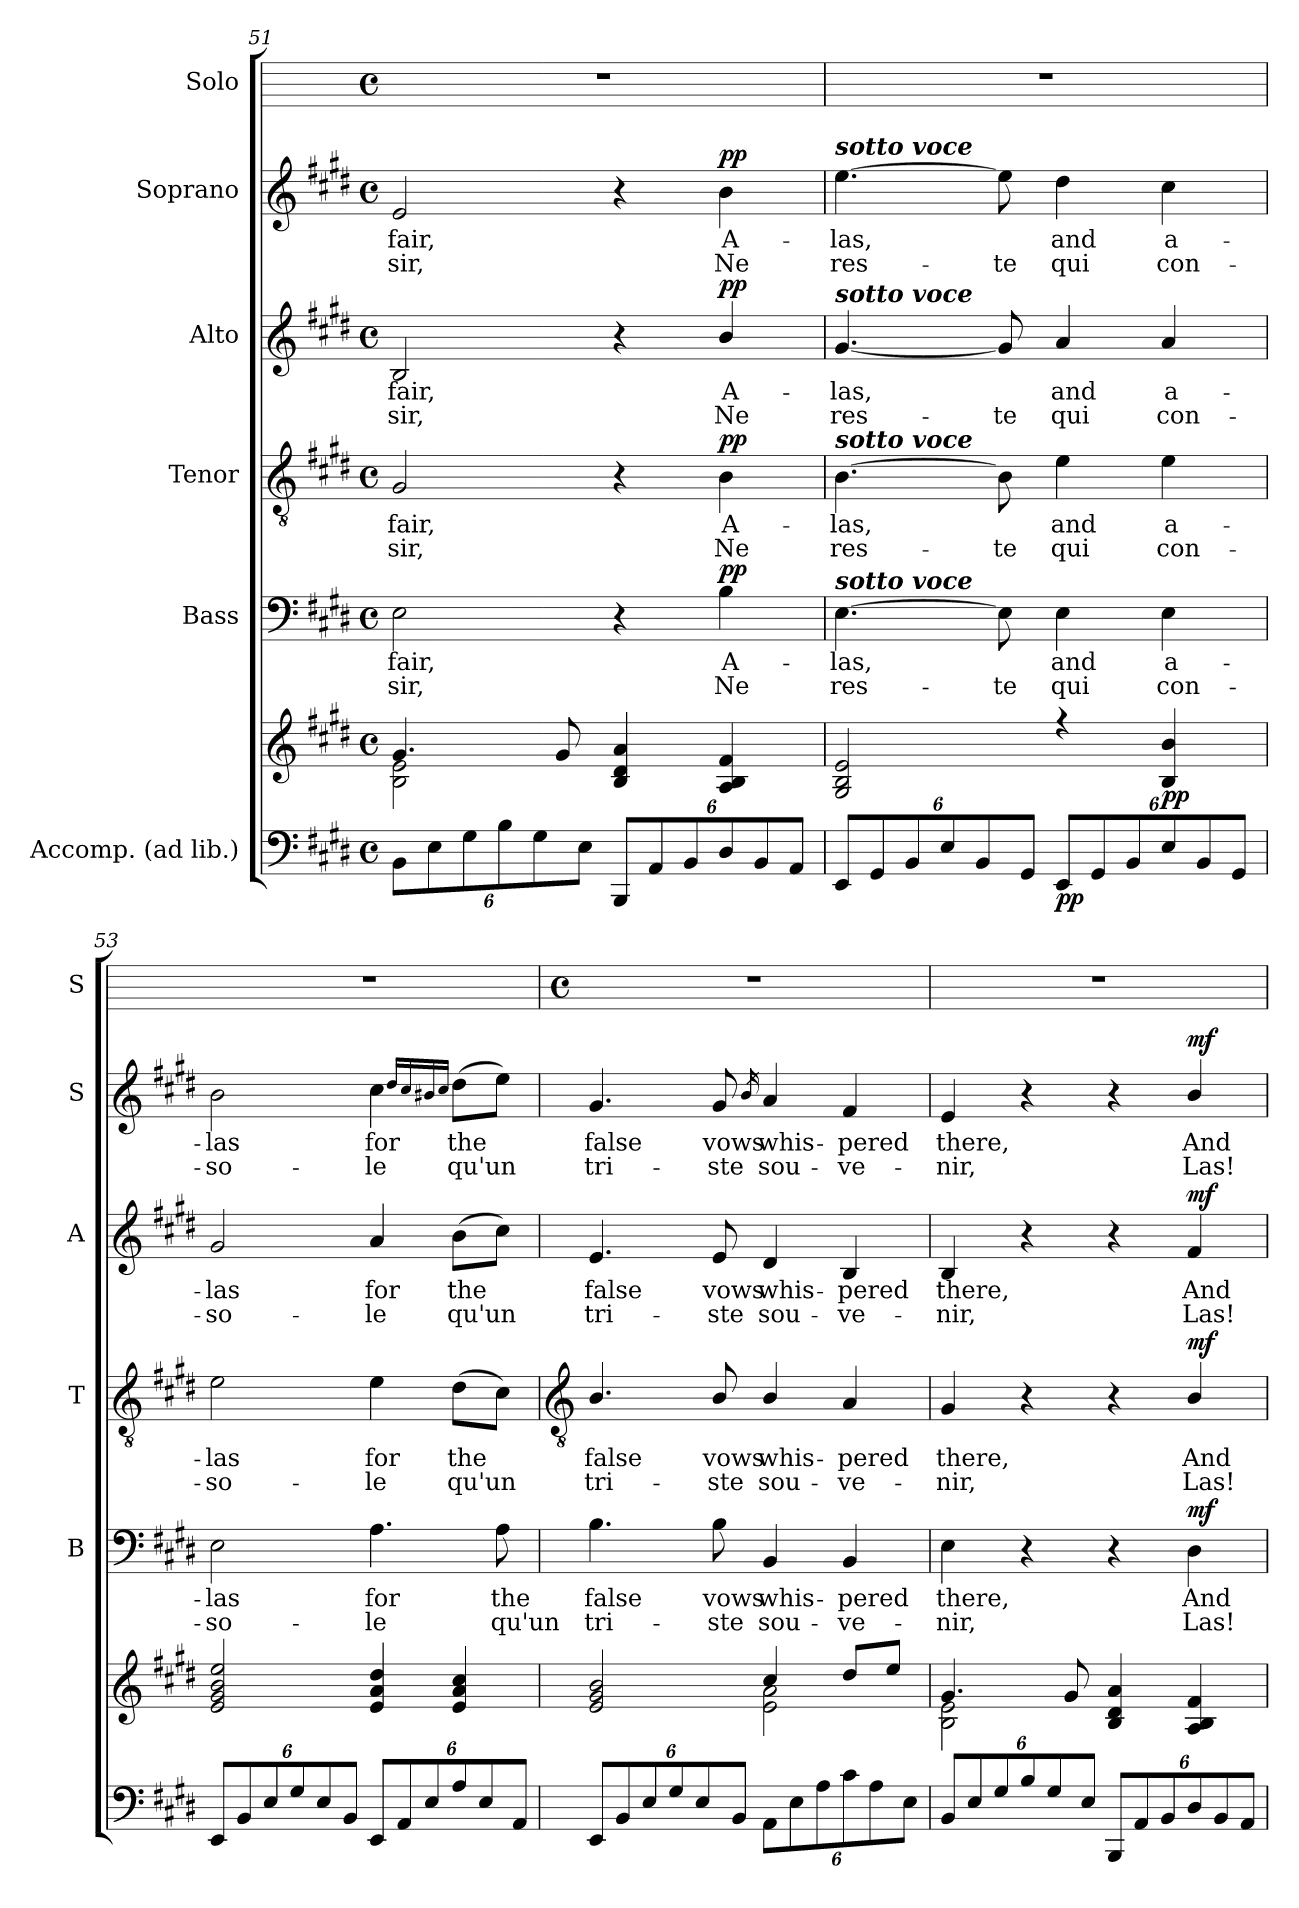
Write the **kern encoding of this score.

**kern	**kern	**dynam	**kern	**text	**text	**dynam	**kern	**text	**text	**dynam	**kern	**text	**text	**dynam	**kern	**text	**text	**dynam	**kern
*part6	*part6	*part6	*part5	*part5	*part5	*part5	*part4	*part4	*part4	*part4	*part3	*part3	*part3	*part3	*part2	*part2	*part2	*part2	*part1
*staff7	*staff6	*staff6/7	*staff5	*staff5	*staff5	*staff5	*staff4	*staff4	*staff4	*staff4	*staff3	*staff3	*staff3	*staff3	*staff2	*staff2	*staff2	*staff2	*staff1
*I"Accomp. (ad lib.)	*	*	*I"Bass	*	*	*	*I"Tenor	*	*	*	*I"Alto	*	*	*	*I"Soprano	*	*	*	*I"Solo
*	*	*	*I'B	*	*	*	*I'T	*	*	*	*I'A	*	*	*	*I'S	*	*	*	*I'S
!!LO:LB:g=z
*clefF4	*clefG2	*	*clefF4	*	*	*	*clefGv2	*	*	*	*clefG2	*	*	*	*clefG2	*	*	*	*
*k[f#c#g#d#]	*k[f#c#g#d#]	*	*k[f#c#g#d#]	*	*	*	*k[f#c#g#d#]	*	*	*	*k[f#c#g#d#]	*	*	*	*k[f#c#g#d#]	*	*	*	*
*E:	*E:	*	*E:	*	*	*	*E:	*	*	*	*E:	*	*	*	*E:	*	*	*	*
*M4/4	*M4/4	*	*M4/4	*	*	*	*M4/4	*	*	*	*M4/4	*	*	*	*M4/4	*	*	*	*M4/4
*met(c)	*met(c)	*	*met(c)	*	*	*	*met(c)	*	*	*	*met(c)	*	*	*	*met(c)	*	*	*	*met(c)
=51	=51	=51	=51	=51	=51	=51	=51	=51	=51	=51	=51	=51	=51	=51	=51	=51	=51	=51	=51
*	*^	*	*	*	*	*	*	*	*	*	*	*	*	*	*	*	*	*	*
!	!	!	!	!	!LO:LY:b	!LO:LY:b	!	!	!LO:LY:b	!LO:LY:b	!	!	!LO:LY:b	!LO:LY:b	!	!	!LO:LY:b	!LO:LY:b	!	!
12BBL	4.g#	2B\ 2e\	.	2E	-fair,	sir,	.	2G#	-fair,	sir,	.	2B	-fair,	sir,	.	2e	-fair,	sir,	.	1r
12E	.	.	.	.	.	.	.	.	.	.	.	.	.	.	.	.	.	.	.	.
12G#	.	.	.	.	.	.	.	.	.	.	.	.	.	.	.	.	.	.	.	.
12B	.	.	.	.	.	.	.	.	.	.	.	.	.	.	.	.	.	.	.	.
12G#	.	.	.	.	.	.	.	.	.	.	.	.	.	.	.	.	.	.	.	.
.	8g#	.	.	.	.	.	.	.	.	.	.	.	.	.	.	.	.	.	.	.
12EJ	.	.	.	.	.	.	.	.	.	.	.	.	.	.	.	.	.	.	.	.
12BBBL	4B 4d# 4a	2ryy	.	4r	.	.	.	4r	.	.	.	4r	.	.	.	4r	.	.	.	.
12AA	.	.	.	.	.	.	.	.	.	.	.	.	.	.	.	.	.	.	.	.
12BB	.	.	.	.	.	.	.	.	.	.	.	.	.	.	.	.	.	.	.	.
!	!	!	!	!	!LO:LY:b	!LO:LY:b	!LO:DY:b	!	!LO:LY:b	!LO:LY:b	!LO:DY:b	!	!LO:LY:b	!LO:LY:b	!LO:DY:b	!	!LO:LY:b	!LO:LY:b	!LO:DY:b	!
12D#	4A 4B 4f#	.	.	4B	A-	-Ne	pp	4B	A-	-Ne	pp	4b/	A-	-Ne	pp	4b	A-	-Ne	pp	.
12BB	.	.	.	.	.	.	.	.	.	.	.	.	.	.	.	.	.	.	.	.
12AAJ	.	.	.	.	.	.	.	.	.	.	.	.	.	.	.	.	.	.	.	.
=52	=52	=52	=52	=52	=52	=52	=52	=52	=52	=52	=52	=52	=52	=52	=52	=52	=52	=52	=52	=52
!	!	!	!	!	!	!	!	!	!	!	!	!	!	!	!	!LO:TX:a:Bi:t=sotto voce	!	!	!	!
!	!	!	!	!	!	!	!	!	!	!	!	!LO:TX:a:Bi:t=sotto voce	!	!	!	!	!	!	!	!
!	!	!	!	!	!	!	!	!LO:TX:a:Bi:t=sotto voce	!	!	!	!	!	!	!	!	!	!	!	!
!	!	!	!	!LO:TX:a:Bi:t=sotto voce	!	!	!	!	!	!	!	!	!	!	!	!	!	!	!	!
!	!	!	!	!	!LO:LY:b	!LO:LY:b	!	!	!LO:LY:b	!LO:LY:b	!	!	!LO:LY:b	!LO:LY:b	!	!	!LO:LY:b	!LO:LY:b	!	!
12EEL	2G# 2B 2e	1ryy	.	[4.E	las,	res-	.	[4.B	las,	res-	.	[4.g#	las,	res-	.	[4.ee	las,	res-	.	1r
12GG#	.	.	.	.	.	.	.	.	.	.	.	.	.	.	.	.	.	.	.	.
12BB	.	.	.	.	.	.	.	.	.	.	.	.	.	.	.	.	.	.	.	.
12E	.	.	.	.	.	.	.	.	.	.	.	.	.	.	.	.	.	.	.	.
12BB	.	.	.	.	.	.	.	.	.	.	.	.	.	.	.	.	.	.	.	.
!	!	!	!	!	!	!LO:LY:b	!	!	!	!LO:LY:b	!	!	!	!LO:LY:b	!	!	!	!LO:LY:b	!	!
.	.	.	.	8E]	.	-te	.	8B]	.	-te	.	8g#]	.	-te	.	8ee]	.	-te	.	.
12GG#J	.	.	.	.	.	.	.	.	.	.	.	.	.	.	.	.	.	.	.	.
!	!	!	!LO:DY:b=2	!	!LO:LY:b	!LO:LY:b	!	!	!LO:LY:b	!LO:LY:b	!	!	!LO:LY:b	!LO:LY:b	!	!	!LO:LY:b	!LO:LY:b	!	!
12EEL	4r	.	pp	4E	and	qui	.	4e	and	qui	.	4a	and	qui	.	4dd#	and	qui	.	.
12GG#	.	.	.	.	.	.	.	.	.	.	.	.	.	.	.	.	.	.	.	.
12BB	.	.	.	.	.	.	.	.	.	.	.	.	.	.	.	.	.	.	.	.
!	!	!	!LO:DY:b	!	!LO:LY:b	!LO:LY:b	!	!	!LO:LY:b	!LO:LY:b	!	!	!LO:LY:b	!LO:LY:b	!	!	!LO:LY:b	!LO:LY:b	!	!
12E	4B 4b	.	pp	4E	a-	-con-	.	4e	a-	-con-	.	4a	a-	-con-	.	4cc#	a-	-con-	.	.
12BB	.	.	.	.	.	.	.	.	.	.	.	.	.	.	.	.	.	.	.	.
12GG#J	.	.	.	.	.	.	.	.	.	.	.	.	.	.	.	.	.	.	.	.
=53	=53	=53	=53	=53	=53	=53	=53	=53	=53	=53	=53	=53	=53	=53	=53	=53	=53	=53	=53	=53
!	!	!	!	!	!LO:LY:b	!LO:LY:b	!	!	!LO:LY:b	!LO:LY:b	!	!	!LO:LY:b	!LO:LY:b	!	!	!LO:LY:b	!LO:LY:b	!	!
12EEL	2e 2g# 2b 2ee	1ryy	.	2E	-las	so-	.	2e	-las	so-	.	2g#	-las	so-	.	2b	-las	so-	.	1r
12BB	.	.	.	.	.	.	.	.	.	.	.	.	.	.	.	.	.	.	.	.
12E	.	.	.	.	.	.	.	.	.	.	.	.	.	.	.	.	.	.	.	.
12G#	.	.	.	.	.	.	.	.	.	.	.	.	.	.	.	.	.	.	.	.
12E	.	.	.	.	.	.	.	.	.	.	.	.	.	.	.	.	.	.	.	.
12BBJ	.	.	.	.	.	.	.	.	.	.	.	.	.	.	.	.	.	.	.	.
!	!	!	!	!	!LO:LY:b	!LO:LY:b	!	!	!LO:LY:b	!LO:LY:b	!	!	!LO:LY:b	!LO:LY:b	!	!	!LO:LY:b	!LO:LY:b	!	!
12EEL	4e 4a 4dd#	.	.	4.A	-for	le	.	4e	-for	le	.	4a	-for	le	.	4cc#	-for	le	.	.
12AA	.	.	.	.	.	.	.	.	.	.	.	.	.	.	.	.	.	.	.	.
12E	.	.	.	.	.	.	.	.	.	.	.	.	.	.	.	.	.	.	.	.
.	.	.	.	.	.	.	.	.	.	.	.	.	.	.	.	16qdd#/LL	.	.	.	.
.	.	.	.	.	.	.	.	.	.	.	.	.	.	.	.	16qcc#/	.	.	.	.
.	.	.	.	.	.	.	.	.	.	.	.	.	.	.	.	16qb#X/	.	.	.	.
.	.	.	.	.	.	.	.	.	.	.	.	.	.	.	.	16qcc#/JJ	.	.	.	.
!	!	!	!	!	!	!	!	!	!LO:LY:b	!LO:LY:b	!	!	!LO:LY:b	!LO:LY:b	!	!	!LO:LY:b	!LO:LY:b	!	!
12A	4e 4a 4cc#	.	.	.	.	.	.	(>8d#L	the	qu'un	.	(>8bL	the	qu'un	.	(>8dd#L	the	qu'un	.	.
12E	.	.	.	.	.	.	.	.	.	.	.	.	.	.	.	.	.	.	.	.
!	!	!	!	!	!LO:LY:b	!LO:LY:b	!	!	!	!	!	!	!	!	!	!	!	!	!	!
.	.	.	.	8AL	the	qu'un	.	8c#J)	.	.	.	8cc#J)	.	.	.	8eeJ)	.	.	.	.
12AAJ	.	.	.	.	.	.	.	.	.	.	.	.	.	.	.	.	.	.	.	.
!!LO:LB:g=z
=54	=54	=54	=54	=54	=54	=54	=54	=54	=54	=54	=54	=54	=54	=54	=54	=54	=54	=54	=54	=54
*	*	*	*	*	*	*	*	*clefGv2	*	*	*	*	*	*	*	*	*	*	*	*
*	*	*	*	*	*	*	*	*	*	*	*	*	*	*	*	*	*	*	*	*M4/4
*	*	*	*	*	*	*	*	*	*	*	*	*	*	*	*	*	*	*	*	*met(c)
!	!	!	!	!	!LO:LY:b	!LO:LY:b	!	!	!LO:LY:b	!LO:LY:b	!	!	!LO:LY:b	!LO:LY:b	!	!	!LO:LY:b	!LO:LY:b	!	!
12EEL	2e 2g# 2b	2ryy	.	4.B	false	tri-	.	4.B/	false	tri-	.	4.e	false	tri-	.	4.g#	false	tri-	.	1r
12BB	.	.	.	.	.	.	.	.	.	.	.	.	.	.	.	.	.	.	.	.
12E	.	.	.	.	.	.	.	.	.	.	.	.	.	.	.	.	.	.	.	.
12G#	.	.	.	.	.	.	.	.	.	.	.	.	.	.	.	.	.	.	.	.
12E	.	.	.	.	.	.	.	.	.	.	.	.	.	.	.	.	.	.	.	.
!	!	!	!	!	!LO:LY:b	!LO:LY:b	!	!	!LO:LY:b	!LO:LY:b	!	!	!LO:LY:b	!LO:LY:b	!	!	!LO:LY:b	!LO:LY:b	!	!
.	.	.	.	8B	-vows	ste	.	8B/	-vows	ste	.	8e	-vows	ste	.	8g#	-vows	ste	.	.
12BBJ	.	.	.	.	.	.	.	.	.	.	.	.	.	.	.	.	.	.	.	.
.	.	.	.	.	.	.	.	.	.	.	.	.	.	.	.	16qb/	.	.	.	.
!	!	!	!	!	!LO:LY:b	!LO:LY:b	!	!	!LO:LY:b	!LO:LY:b	!	!	!LO:LY:b	!LO:LY:b	!	!	!LO:LY:b	!LO:LY:b	!	!
12AAL	4cc#/	2e\ 2a\	.	4BB	whis-	-sou-	.	4B/	whis-	-sou-	.	4d#	whis-	-sou-	.	4a	whis-	-sou-	.	.
12E	.	.	.	.	.	.	.	.	.	.	.	.	.	.	.	.	.	.	.	.
12A	.	.	.	.	.	.	.	.	.	.	.	.	.	.	.	.	.	.	.	.
!	!	!	!	!	!LO:LY:b	!LO:LY:b	!	!	!LO:LY:b	!LO:LY:b	!	!	!LO:LY:b	!LO:LY:b	!	!	!LO:LY:b	!LO:LY:b	!	!
12c#	8dd#/L	.	.	4BB	-pered	ve-	.	4A	-pered	ve-	.	4B	-pered	ve-	.	4f#	-pered	ve-	.	.
12A	.	.	.	.	.	.	.	.	.	.	.	.	.	.	.	.	.	.	.	.
.	8ee/J	.	.	.	.	.	.	.	.	.	.	.	.	.	.	.	.	.	.	.
12EJ	.	.	.	.	.	.	.	.	.	.	.	.	.	.	.	.	.	.	.	.
!!LO:LB:g=z
=55	=55	=55	=55	=55	=55	=55	=55	=55	=55	=55	=55	=55	=55	=55	=55	=55	=55	=55	=55	=55
*^	*	*	*	*	*	*	*	*	*	*	*	*	*	*	*	*	*	*	*	*
!	!	!	!	!	!	!LO:LY:b	!LO:LY:b	!	!	!LO:LY:b	!LO:LY:b	!	!	!LO:LY:b	!LO:LY:b	!	!	!LO:LY:b	!LO:LY:b	!	!
12BBL	1ryy	4.g#	2B\ 2e\	.	4E	-there,	nir,	.	4G#	-there,	nir,	.	4B	-there,	nir,	.	4e	-there,	nir,	.	1r
12E	.	.	.	.	.	.	.	.	.	.	.	.	.	.	.	.	.	.	.	.	.
12G#	.	.	.	.	.	.	.	.	.	.	.	.	.	.	.	.	.	.	.	.	.
12B	.	.	.	.	4r	.	.	.	4r	.	.	.	4r	.	.	.	4r	.	.	.	.
12G#	.	.	.	.	.	.	.	.	.	.	.	.	.	.	.	.	.	.	.	.	.
.	.	8g#	.	.	.	.	.	.	.	.	.	.	.	.	.	.	.	.	.	.	.
12EJ	.	.	.	.	.	.	.	.	.	.	.	.	.	.	.	.	.	.	.	.	.
12BBBL	.	4B 4d# 4a	2ryy	.	4r	.	.	.	4r	.	.	.	4r	.	.	.	4r	.	.	.	.
12AA	.	.	.	.	.	.	.	.	.	.	.	.	.	.	.	.	.	.	.	.	.
12BB	.	.	.	.	.	.	.	.	.	.	.	.	.	.	.	.	.	.	.	.	.
!	!	!	!	!	!	!LO:LY:b	!LO:LY:b	!LO:DY:b	!	!LO:LY:b	!LO:LY:b	!LO:DY:b	!	!LO:LY:b	!LO:LY:b	!LO:DY:b	!	!LO:LY:b	!LO:LY:b	!LO:DY:b	!
12D#	.	4A 4B 4f#	.	.	4D#	And	Las!	mf	4B/	And	Las!	mf	4f#	And	Las!	mf	4b/	And	Las!	mf	.
12BB	.	.	.	.	.	.	.	.	.	.	.	.	.	.	.	.	.	.	.	.	.
12AAJ	.	.	.	.	.	.	.	.	.	.	.	.	.	.	.	.	.	.	.	.	.
*v	*v	*	*	*	*	*	*	*	*	*	*	*	*	*	*	*	*	*	*	*	*
*	*v	*v	*	*	*	*	*	*	*	*	*	*	*	*	*	*	*	*	*	*
=	=	=	=	=	=	=	=	=	=	=	=	=	=	=	=	=	=	=	=
*-	*-	*-	*-	*-	*-	*-	*-	*-	*-	*-	*-	*-	*-	*-	*-	*-	*-	*-	*-
